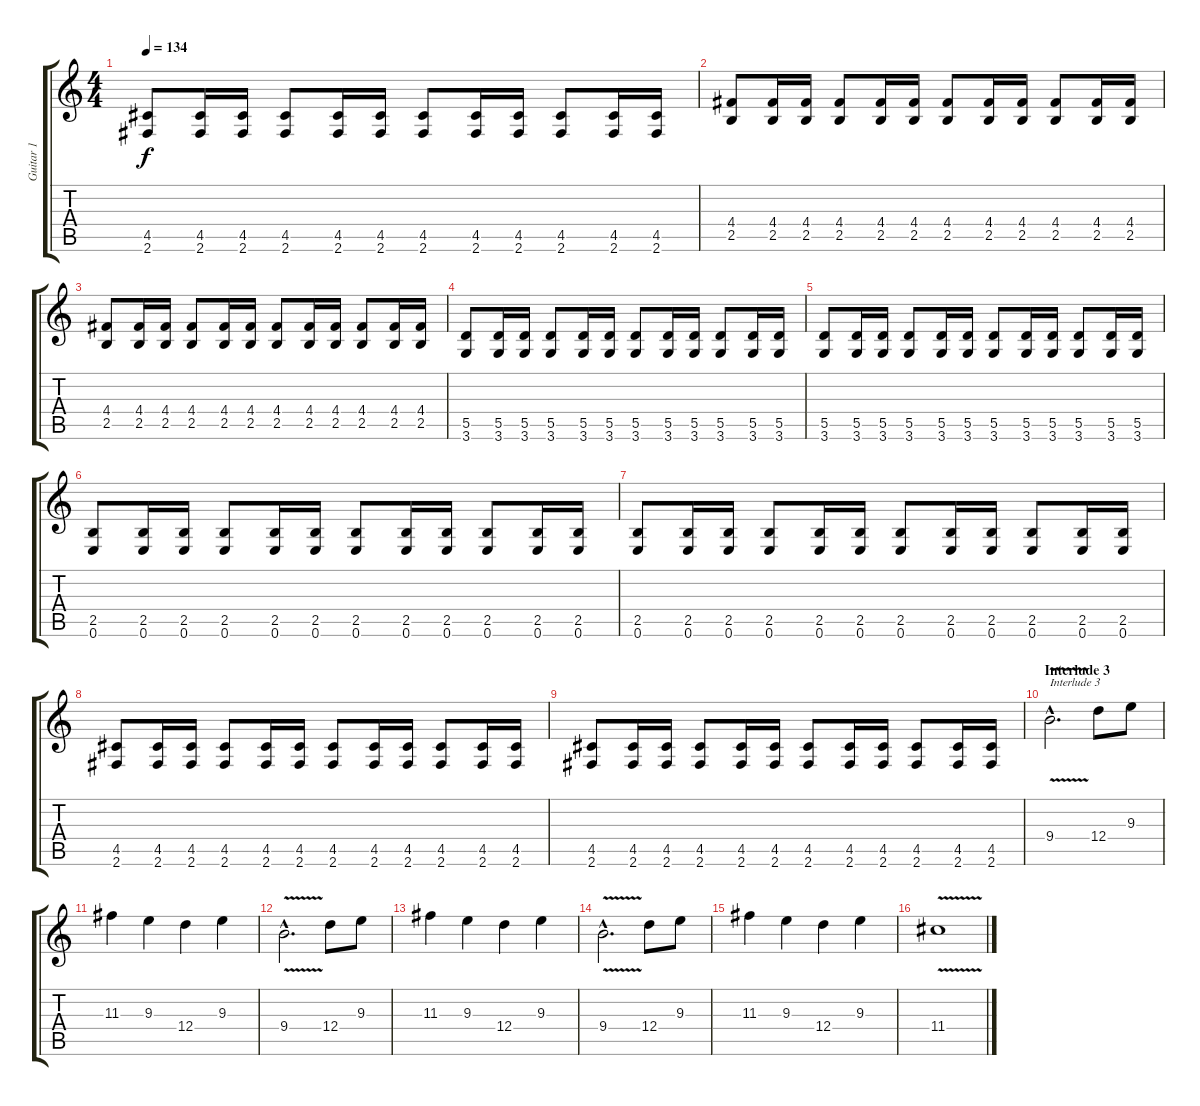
\track ("Guitar 1" "Guitar 1") {instrument distortionguitar}
\staff {score tabs}
\tuning (E4 B3 G3 D3 A2 E2) {hide}
\ts (4 4)
\tempo 134
\clef g2
\ks c
(4.5 2.6).8{dy f} (4.5 2.6).16 (4.5 2.6).16 (4.5 2.6).8 (4.5 2.6).16 (4.5 2.6).16 (4.5 2.6).8 (4.5 2.6).16 (4.5 2.6).16 (4.5 2.6).8 (4.5 2.6).16 (4.5 2.6).16 |
(4.4 2.5).8 (4.4 2.5).16 (4.4 2.5).16 (4.4 2.5).8 (4.4 2.5).16 (4.4 2.5).16 (4.4 2.5).8 (4.4 2.5).16 (4.4 2.5).16 (4.4 2.5).8 (4.4 2.5).16 (4.4 2.5).16 |
(4.4 2.5).8 (4.4 2.5).16 (4.4 2.5).16 (4.4 2.5).8 (4.4 2.5).16 (4.4 2.5).16 (4.4 2.5).8 (4.4 2.5).16 (4.4 2.5).16 (4.4 2.5).8 (4.4 2.5).16 (4.4 2.5).16 |
(5.5 3.6).8 (5.5 3.6).16 (5.5 3.6).16 (5.5 3.6).8 (5.5 3.6).16 (5.5 3.6).16 (5.5 3.6).8 (5.5 3.6).16 (5.5 3.6).16 (5.5 3.6).8 (5.5 3.6).16 (5.5 3.6).16 |
(5.5 3.6).8 (5.5 3.6).16 (5.5 3.6).16 (5.5 3.6).8 (5.5 3.6).16 (5.5 3.6).16 (5.5 3.6).8 (5.5 3.6).16 (5.5 3.6).16 (5.5 3.6).8 (5.5 3.6).16 (5.5 3.6).16 |
(2.5 0.6).8 (2.5 0.6).16 (2.5 0.6).16 (2.5 0.6).8 (2.5 0.6).16 (2.5 0.6).16 (2.5 0.6).8 (2.5 0.6).16 (2.5 0.6).16 (2.5 0.6).8 (2.5 0.6).16 (2.5 0.6).16 |
(2.5 0.6).8 (2.5 0.6).16 (2.5 0.6).16 (2.5 0.6).8 (2.5 0.6).16 (2.5 0.6).16 (2.5 0.6).8 (2.5 0.6).16 (2.5 0.6).16 (2.5 0.6).8 (2.5 0.6).16 (2.5 0.6).16 |
(4.5 2.6).8 (4.5 2.6).16 (4.5 2.6).16 (4.5 2.6).8 (4.5 2.6).16 (4.5 2.6).16 (4.5 2.6).8 (4.5 2.6).16 (4.5 2.6).16 (4.5 2.6).8 (4.5 2.6).16 (4.5 2.6).16 |
(4.5 2.6).8 (4.5 2.6).16 (4.5 2.6).16 (4.5 2.6).8 (4.5 2.6).16 (4.5 2.6).16 (4.5 2.6).8 (4.5 2.6).16 (4.5 2.6).16 (4.5 2.6).8 (4.5 2.6).16 (4.5 2.6).16 |
\section ("" "Interlude 3")
9.4{v hac}.2{d txt "Interlude 3" volume 12} 12.4.8 9.3.8 |
11.3.4 9.3.4 12.4.4 9.3.4 |
9.4{v hac}.2{d} 12.4.8 9.3.8 |
11.3.4 9.3.4 12.4.4 9.3.4 |
9.4{v hac}.2{d} 12.4.8 9.3.8 |
11.3.4 9.3.4 12.4.4 9.3.4 |
11.4{v}.1
